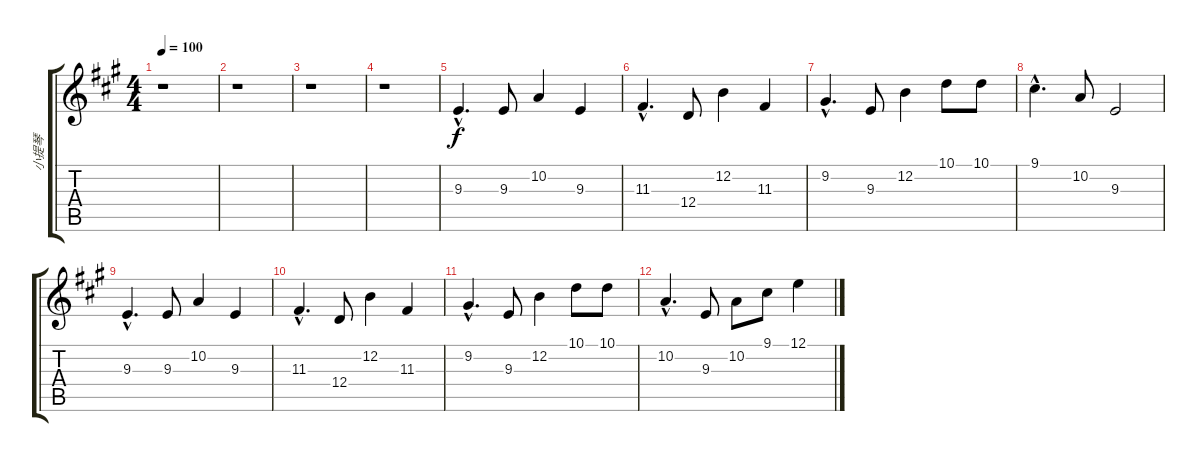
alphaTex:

\track ("小提琴" "小提琴") {instrument viola}
\staff {score tabs}
\tuning (E4 B3 G3 D3 A2 E2) {hide}
\ts (4 4)
\tempo 100
\clef g2
\ks a
r.1{dy f instrument viola} |
r.1 |
r.1 |
r.1 |
9.3{hac}.4{d} 9.3.8 10.2.4 9.3.4 |
11.3{hac}.4{d} 12.4.8 12.2.4 11.3.4 |
9.2{hac}.4{d} 9.3.8 12.2.4 10.1.8 10.1.8 |
9.1{hac}.4{d} 10.2.8 9.3.2 |
9.3{hac}.4{d} 9.3.8 10.2.4 9.3.4 |
11.3{hac}.4{d} 12.4.8 12.2.4 11.3.4 |
9.2{hac}.4{d} 9.3.8 12.2.4 10.1.8 10.1.8 |
10.2{hac}.4{d} 9.3.8 10.2.8 9.1.8 12.1.4
